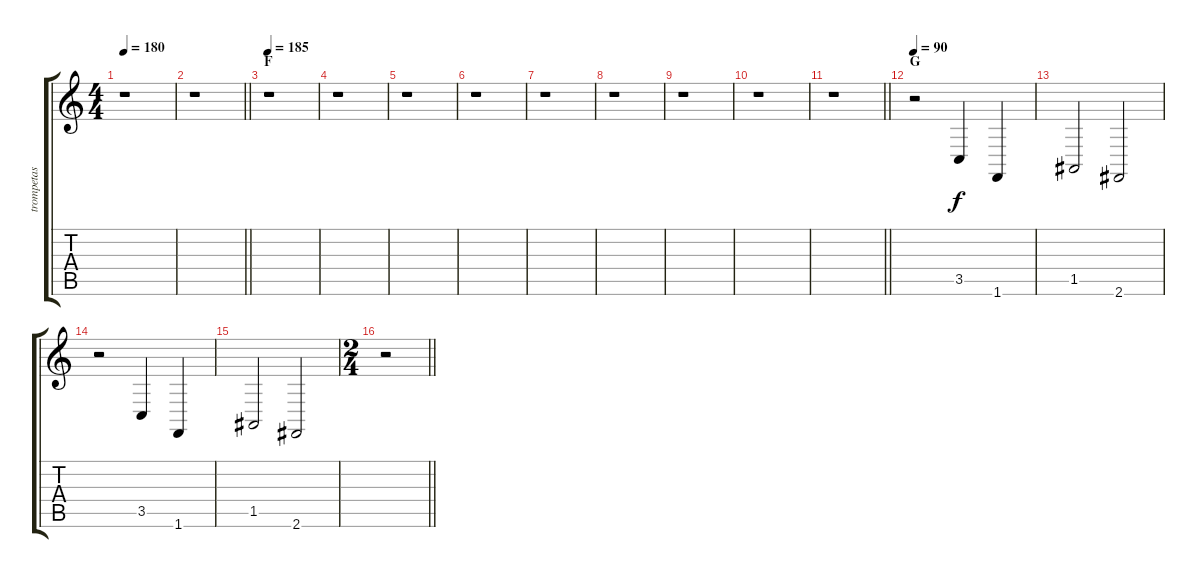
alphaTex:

\track ("trompetas 2" "trompetas ") {instrument brasssection}
\staff {score tabs}
\tuning (E4 B3 G3 D3 A2 E2) {hide}
\ts (4 4)
\tempo 180
\clef g2
\ks c
r.1{dy f} |
\barLineRight lightlight
r.1 |
\section ("" "F")
\tempo 185
r.1 |
r.1 |
r.1 |
r.1 |
r.1 |
r.1 |
r.1 |
r.1 |
\barLineRight lightlight
r.1 |
\section ("" "G")
\tempo 90
r.2{volume 13 balance 0 instrument brasssection} 3.5.4 1.6.4 |
1.5.2 2.6.2 |
r.2 3.5.4 1.6.4 |
1.5.2 2.6.2 |
\ts (2 4)
\barLineRight lightlight
r.2
